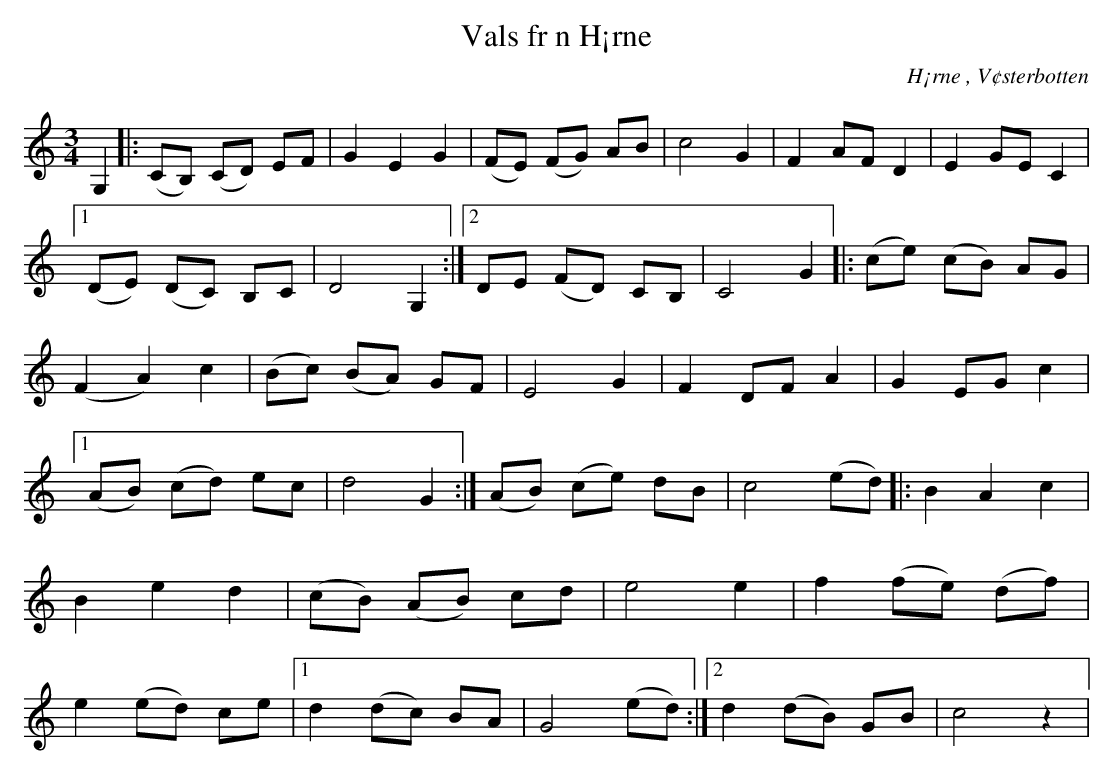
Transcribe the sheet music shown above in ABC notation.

X:1
T:Vals fr n H¡rne
O:H¡rne , V¢sterbotten
M:3/4
L:1/8
K:C
G,2|: (CB,) (CD) EF| G2 E2 G2 | (FE) (FG) AB | c4 G2 | F2 AF D2 | E2 GE C2 |1 (DE) (DC) B,C | D4 G,2:|2 DE (FD) CB,|C4 G2|: (ce) (cB) AG | (F2 A2) c2 | (Bc) (BA) GF | E4 G2 | F2 DF A2 | G2 EG c2 |1 (AB) (cd) ec | d4 G2 :| (AB) (ce) dB | c4 (ed) |: B2 A2 c2 | B2 e2 d2| (cB) (AB) cd | e4 e2| f2 (fe) (df)| e2 (ed) ce|1 d2 (dc) BA | G4 (ed) :|2 d2 (dB) GB | c4 z2|
